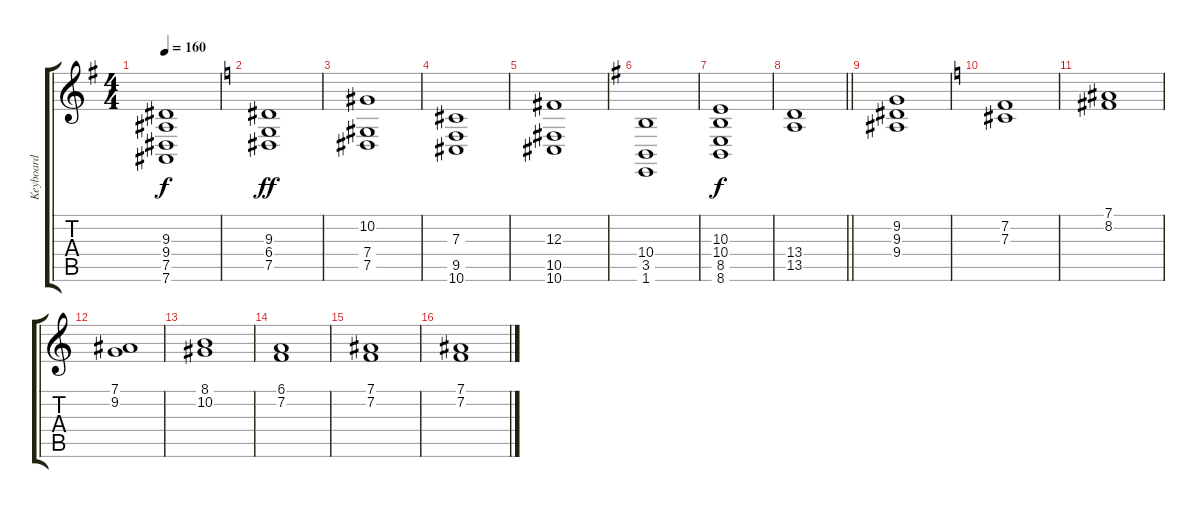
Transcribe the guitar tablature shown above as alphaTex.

\track ("Keyboard" "Keyboard") {instrument choiraahs}
\staff {score tabs}
\tuning (Eb4 Bb3 Gb3 Db3 Ab2 Eb2) {hide}
\ts (4 4)
\tempo 160
\clef g2
\ks eminor
(9.3 9.4 7.5 7.6).1{dy f} |
\ks c
(9.3 6.4 7.5).1{dy ff} |
(10.2 7.4 7.5).1 |
(7.3 9.5 10.6).1 |
(12.3 10.5 10.6).1 |
\ks eminor
(10.4 3.5 1.6).1 |
(10.3 10.4 8.5 8.6).1{dy f} |
\barLineRight lightlight
(13.4 13.5).1 |
\section ("" "")
(9.2 9.3 9.4).1 |
\ks c
(7.2 7.3).1 |
(7.1 8.2).1 |
(7.1 9.2).1 |
(8.1 10.2).1 |
(6.1 7.2).1 |
(7.1 7.2).1 |
(7.1 7.2).1
